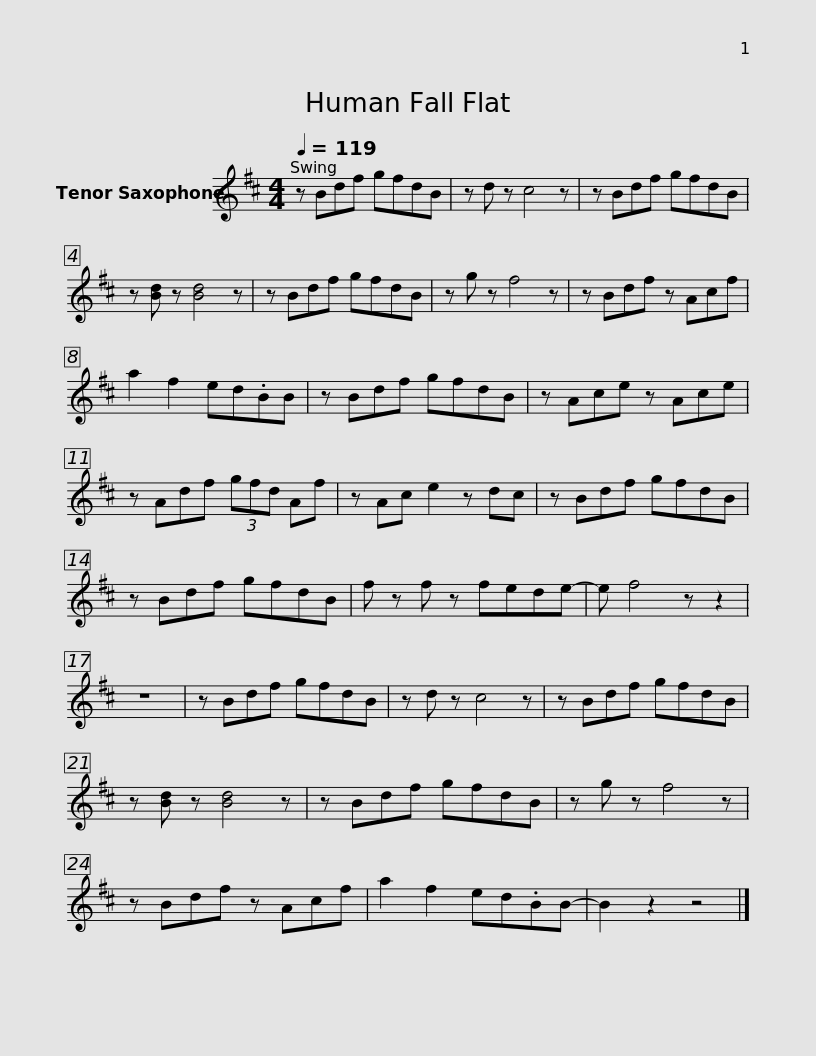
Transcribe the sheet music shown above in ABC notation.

X:1
L:1/8
Q:1/4=119
M:4/4
I:linebreak $
K:none
V:1 treble transpose=-14
V:1
[K:D] z Bdf gfdB | z d z c4 z | z Bdf gfdB | z [Bd] z [Bd]4 z | z Bdf gfdB | %5
 z g z f4 z |$ z Bdf z Acf | a2 f2 ed.BB | z Bdf gfdB | z Ace z Ace | %10
 z Adf (3gfd Af | z Ac e2 z dc |$ z Bdf gfdB | z Bdf gfdB | f z f z fede- | %15
 e f4 z z2 | z8 | z Bdf gfdB | z d z c4 z |$ z Bdf gfdB | %20
 z [Bd] z [Bd]4 z | z Bdf gfdB | z g z f4 z | z Bdf z Acf | a2 f2 ed.BB- | %25
 B2 z2 z4 |] %26
